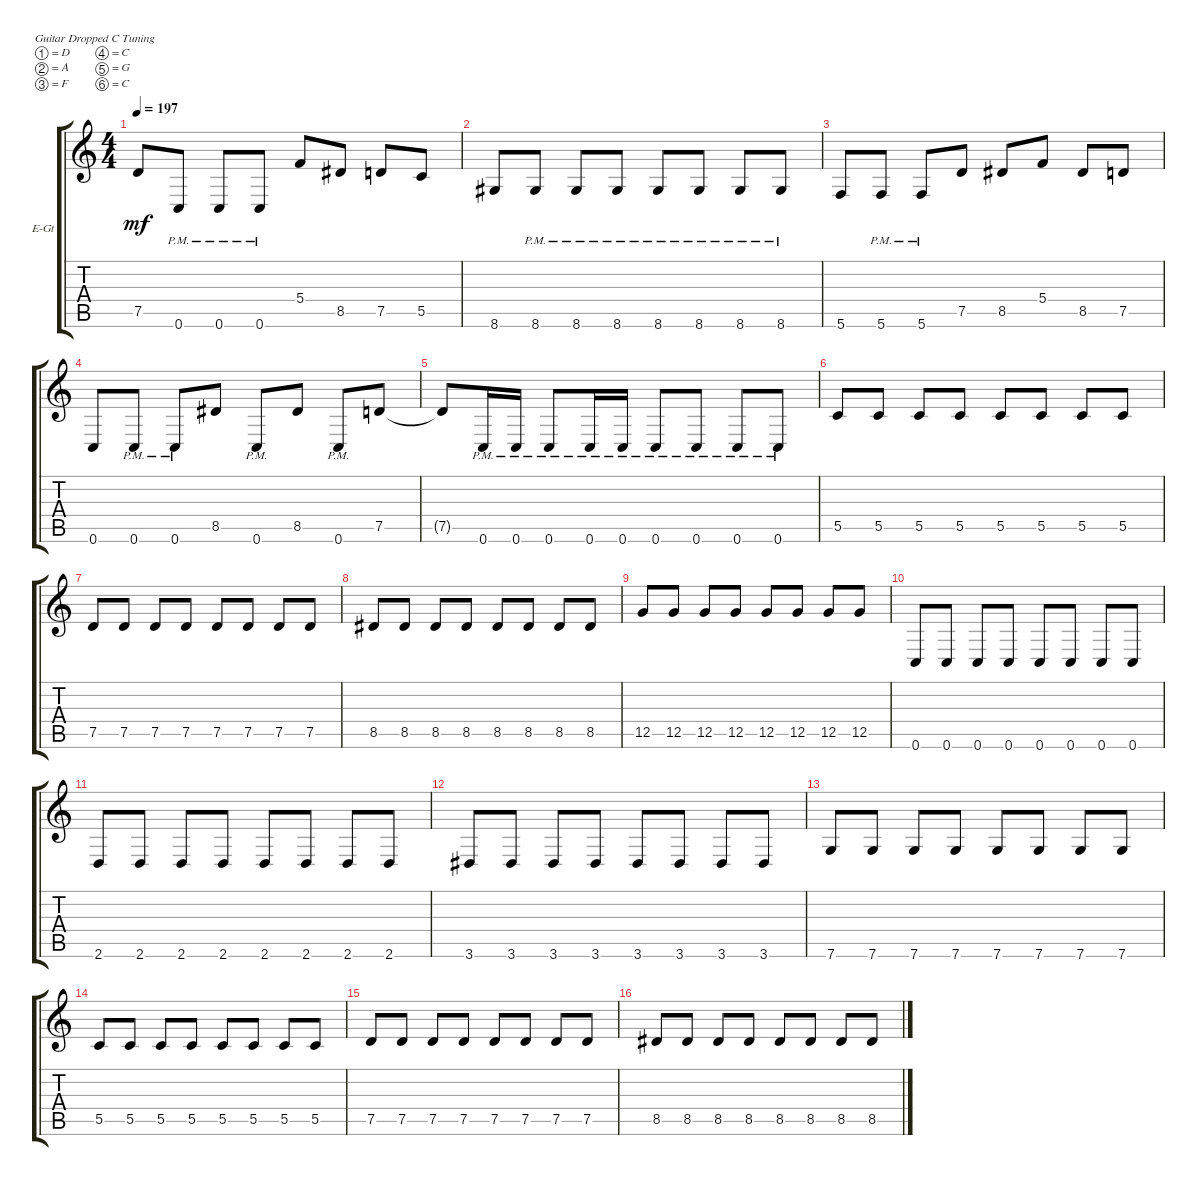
\defaultSystemsLayout 4
\bracketExtendMode groupsimilarinstruments
\firstSystemTrackNameOrientation horizontal
\otherSystemsTrackNameOrientation horizontal
\track ("Marcelo" "E-Gt") {instrument distortionguitar}
\staff {score tabs}
\tuning (D4 A3 F3 C3 G2 C2)
\ts (4 4)
\tempo 197
\clef g2
\ks c
7.5{t}.8{dy mf} 0.6{pm}.8 0.6{pm}.8 0.6{pm}.8 5.4.8 8.5.8 7.5.8 5.5.8 |
8.6.8 8.6{pm}.8 8.6{pm}.8 8.6{pm}.8 8.6{pm}.8 8.6{pm}.8 8.6{pm}.8 8.6{pm}.8 |
5.6.8 5.6{pm}.8 5.6{pm}.8 7.5.8 8.5.8 5.4.8 8.5.8 7.5.8 |
0.6.8 0.6{pm}.8 0.6{pm}.8 8.5.8 0.6{pm}.8 8.5.8 0.6{pm}.8 7.5.8 |
7.5{t}.8 0.6{pm}.16 0.6{pm}.16 0.6{pm}.8 0.6{pm}.16 0.6{pm}.16 0.6{pm}.8 0.6{pm}.8 0.6{pm}.8 0.6{pm}.8 |
5.5.8 5.5.8 5.5.8 5.5.8 5.5.8 5.5.8 5.5.8 5.5.8 |
7.5.8 7.5.8 7.5.8 7.5.8 7.5.8 7.5.8 7.5.8 7.5.8 |
8.5.8 8.5.8 8.5.8 8.5.8 8.5.8 8.5.8 8.5.8 8.5.8 |
12.5.8 12.5.8 12.5.8 12.5.8 12.5.8 12.5.8 12.5.8 12.5.8 |
0.6.8 0.6.8 0.6.8 0.6.8 0.6.8 0.6.8 0.6.8 0.6.8 |
2.6.8 2.6.8 2.6.8 2.6.8 2.6.8 2.6.8 2.6.8 2.6.8 |
3.6.8 3.6.8 3.6.8 3.6.8 3.6.8 3.6.8 3.6.8 3.6.8 |
7.6.8 7.6.8 7.6.8 7.6.8 7.6.8 7.6.8 7.6.8 7.6.8 |
5.5.8 5.5.8 5.5.8 5.5.8 5.5.8 5.5.8 5.5.8 5.5.8 |
7.5.8 7.5.8 7.5.8 7.5.8 7.5.8 7.5.8 7.5.8 7.5.8 |
8.5.8 8.5.8 8.5.8 8.5.8 8.5.8 8.5.8 8.5.8 8.5.8
